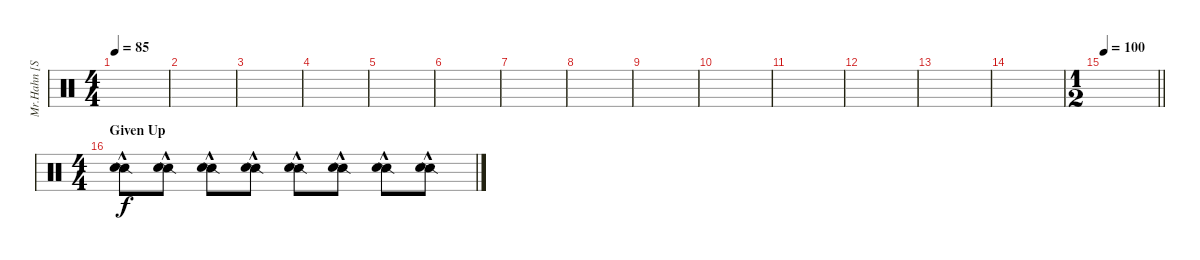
\track ("Mr.Hahn [Sampler4]" "Mr.Hahn [S") {instrument percussion}
\staff {score}
\articulation defaults
\ts (4 4)
\tempo 85
\clef neutral
\ks c
|
|
|
|
|
|
|
|
|
|
|
|
|
|
\ts (1 2)
\tempo 100
\barLineRight lightlight
|
\ts (4 4)
\section ("" "Given Up")
("Snare (side stick) 2"{hac} "Hand Clap (hit)"{hac}).8{volume 8} ("Snare (side stick) 2"{hac} "Hand Clap (hit)"{hac}).8 ("Snare (side stick) 2"{hac} "Hand Clap (hit)"{hac}).8 ("Snare (side stick) 2"{hac} "Hand Clap (hit)"{hac}).8 ("Snare (side stick) 2"{hac} "Hand Clap (hit)"{hac}).8 ("Snare (side stick) 2"{hac} "Hand Clap (hit)"{hac}).8 ("Snare (side stick) 2"{hac} "Hand Clap (hit)"{hac}).8 ("Snare (side stick) 2"{hac} "Hand Clap (hit)"{hac}).8
